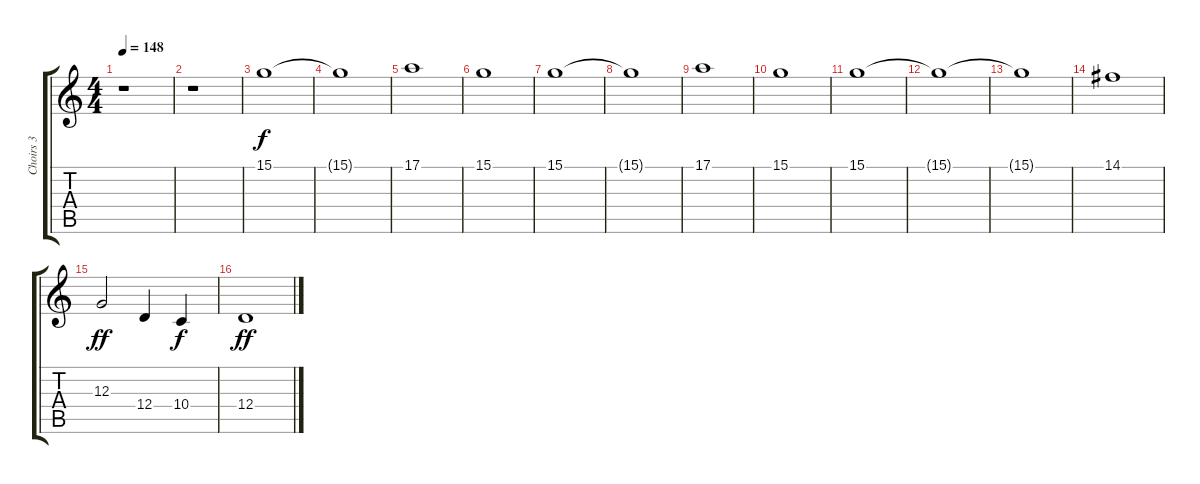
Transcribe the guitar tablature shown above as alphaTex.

\track ("Choirs 3" "Choirs 3") {instrument choiraahs}
\staff {score tabs}
\tuning (E4 B3 G3 D3 A2 E2) {hide}
\ts (4 4)
\tempo 148
\clef g2
\ks c
r.1{dy f} |
r.1 |
15.1.1{volume 14 instrument choiraahs} |
15.1{t}.1 |
17.1.1 |
15.1.1 |
15.1.1 |
15.1{t}.1 |
17.1.1 |
15.1.1 |
15.1.1 |
15.1{t}.1 |
15.1{t}.1 |
14.1.1 |
12.3.2{dy ff} 12.4.4 10.4.4{dy f} |
12.4.1{dy ff}
